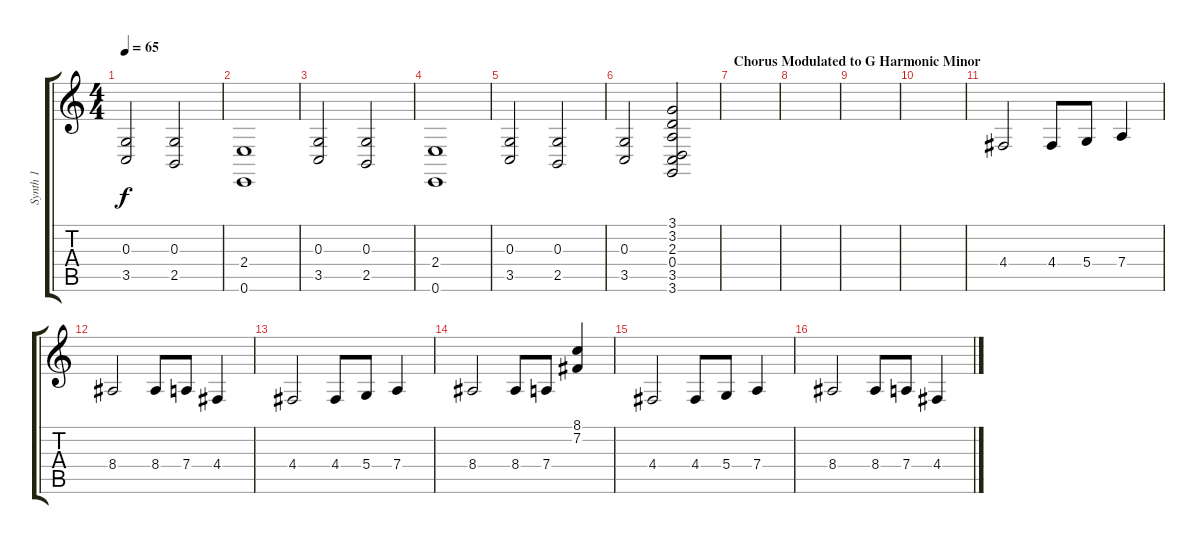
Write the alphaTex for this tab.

\track ("Synth 1" "Synth 1") {instrument synthstrings1}
\staff {score tabs}
\tuning (E4 B3 G3 D3 A2 E2) {hide}
\ts (4 4)
\tempo 65
\clef g2
\ks c
(0.3 3.5).2{dy f} (0.3 2.5).2 |
(2.4 0.6).1 |
(0.3 3.5).2 (0.3 2.5).2 |
(2.4 0.6).1 |
(0.3 3.5).2 (0.3 2.5).2 |
(0.3 3.5).2 (3.1 3.2 2.3 0.4 3.5 3.6).2 |
\section ("" "Chorus Modulated to G Harmonic Minor")
|
|
|
|
4.4.2 4.4.8 5.4.8 7.4.4 |
8.4.2 8.4.8 7.4.8 4.4.4 |
4.4.2 4.4.8 5.4.8 7.4.4 |
8.4.2 8.4.8 7.4.8 (8.1 7.2).4 |
4.4.2 4.4.8 5.4.8 7.4.4 |
8.4.2 8.4.8 7.4.8 4.4.4
